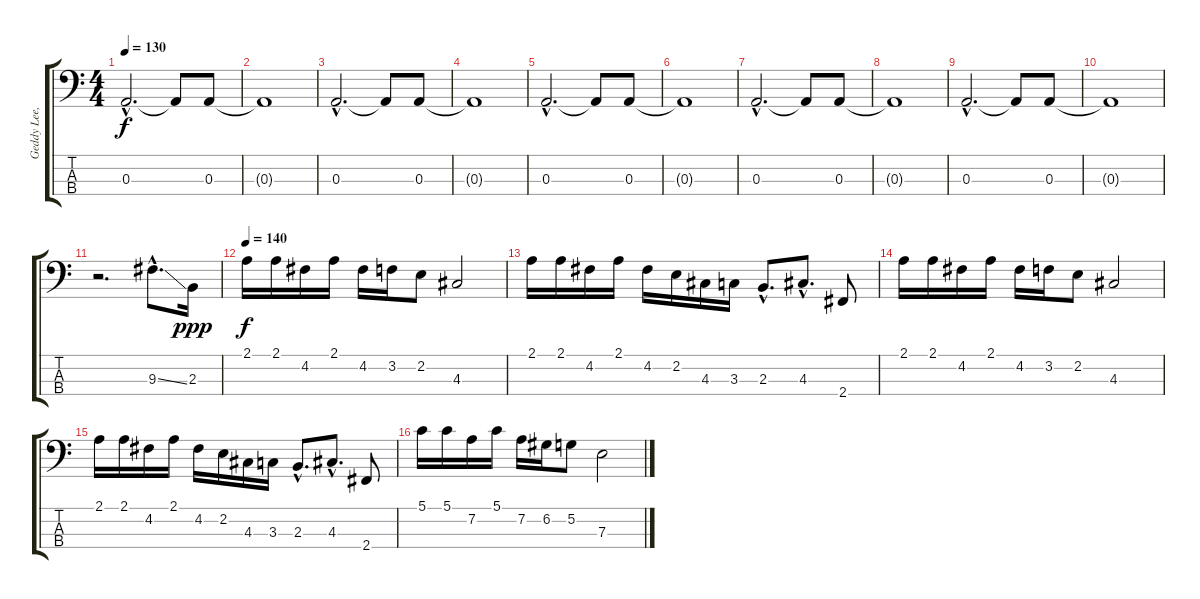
\track ("Geddy Lee, Bajo" "Geddy Lee,") {instrument electricbassfinger}
\staff {score tabs}
\tuning (G2 D2 A1 E1) {hide}
\ts (4 4)
\tempo 130
\clef f4
\ks c
0.3{hac}.2{d dy f} 0.3{t}.8 0.3.8 |
0.3{t}.1 |
0.3{hac}.2{d} 0.3{t}.8 0.3.8 |
0.3{t}.1 |
0.3{hac}.2{d} 0.3{t}.8 0.3.8 |
0.3{t}.1 |
0.3{hac}.2{d} 0.3{t}.8 0.3.8 |
0.3{t}.1 |
0.3{hac}.2{d} 0.3{t}.8 0.3.8 |
0.3{t}.1 |
r.2{d} 9.3{ss hac}.8{d} 2.3.16{dy ppp} |
\tempo 140
2.1.16{dy f} 2.1.16 4.2.16 2.1.16 4.2.16 3.2.16 2.2.8 4.3.2 |
2.1.16 2.1.16 4.2.16 2.1.16 4.2.16 2.2.16 4.3.16 3.3.16 2.3{hac}.8{d} 4.3{hac}.8{d} 2.4.8 |
2.1.16 2.1.16 4.2.16 2.1.16 4.2.16 3.2.16 2.2.8 4.3.2 |
2.1.16 2.1.16 4.2.16 2.1.16 4.2.16 2.2.16 4.3.16 3.3.16 2.3{hac}.8{d} 4.3{hac}.8{d} 2.4.8 |
5.1.16 5.1.16 7.2.16 5.1.16 7.2.16 6.2.16 5.2.8 7.3.2
